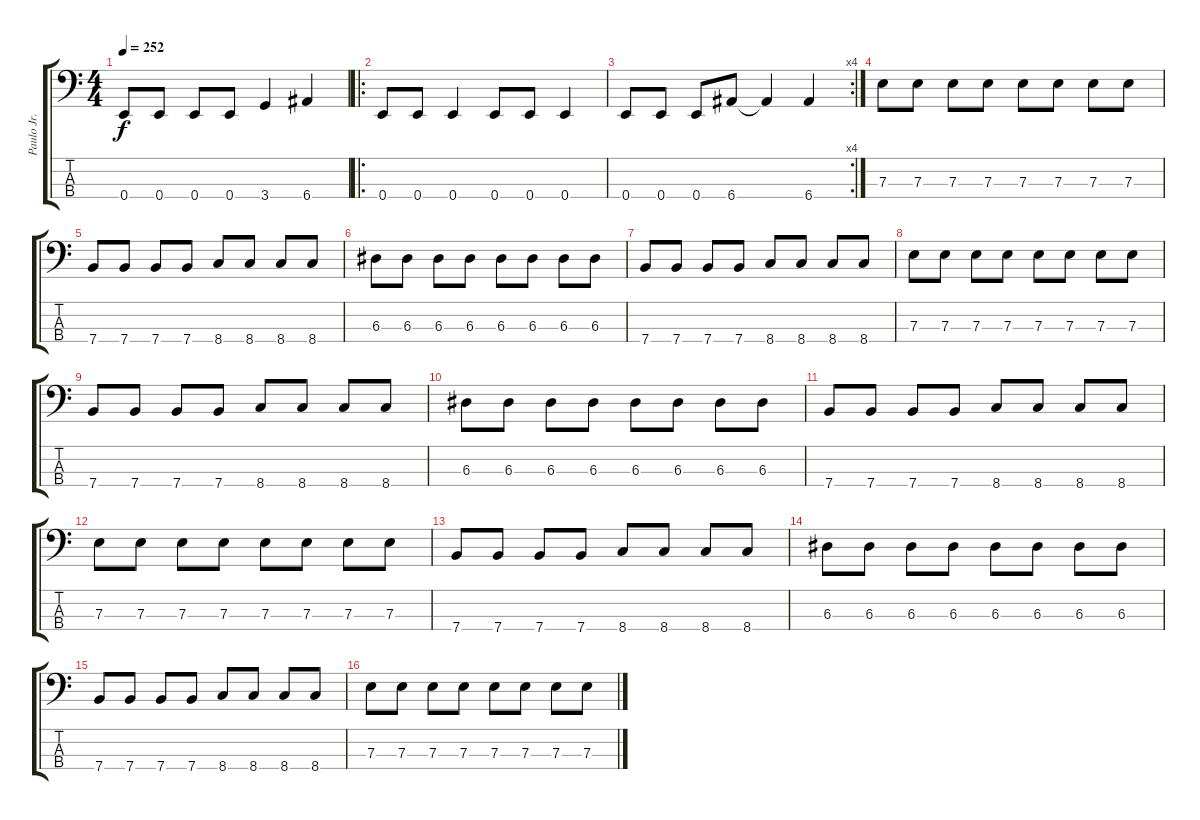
\track ("Paulo Jr." "Paulo Jr.") {instrument electricbasspick}
\staff {score tabs}
\tuning (G2 D2 A1 E1) {hide}
\ts (4 4)
\tempo 252
\clef f4
\ks c
0.4.8{dy f} 0.4.8 0.4.8 0.4.8 3.4.4 6.4.4 |
\ro
0.4.8 0.4.8 0.4.4 0.4.8 0.4.8 0.4.4 |
\rc 4
0.4.8 0.4.8 0.4.8 6.4.8 6.4{t}.4 6.4.4 |
7.3.8 7.3.8 7.3.8 7.3.8 7.3.8 7.3.8 7.3.8 7.3.8 |
7.4.8 7.4.8 7.4.8 7.4.8 8.4.8 8.4.8 8.4.8 8.4.8 |
6.3.8 6.3.8 6.3.8 6.3.8 6.3.8 6.3.8 6.3.8 6.3.8 |
7.4.8 7.4.8 7.4.8 7.4.8 8.4.8 8.4.8 8.4.8 8.4.8 |
7.3.8 7.3.8 7.3.8 7.3.8 7.3.8 7.3.8 7.3.8 7.3.8 |
7.4.8 7.4.8 7.4.8 7.4.8 8.4.8 8.4.8 8.4.8 8.4.8 |
6.3.8 6.3.8 6.3.8 6.3.8 6.3.8 6.3.8 6.3.8 6.3.8 |
7.4.8 7.4.8 7.4.8 7.4.8 8.4.8 8.4.8 8.4.8 8.4.8 |
7.3.8 7.3.8 7.3.8 7.3.8 7.3.8 7.3.8 7.3.8 7.3.8 |
7.4.8 7.4.8 7.4.8 7.4.8 8.4.8 8.4.8 8.4.8 8.4.8 |
6.3.8 6.3.8 6.3.8 6.3.8 6.3.8 6.3.8 6.3.8 6.3.8 |
7.4.8 7.4.8 7.4.8 7.4.8 8.4.8 8.4.8 8.4.8 8.4.8 |
7.3.8 7.3.8 7.3.8 7.3.8 7.3.8 7.3.8 7.3.8 7.3.8
